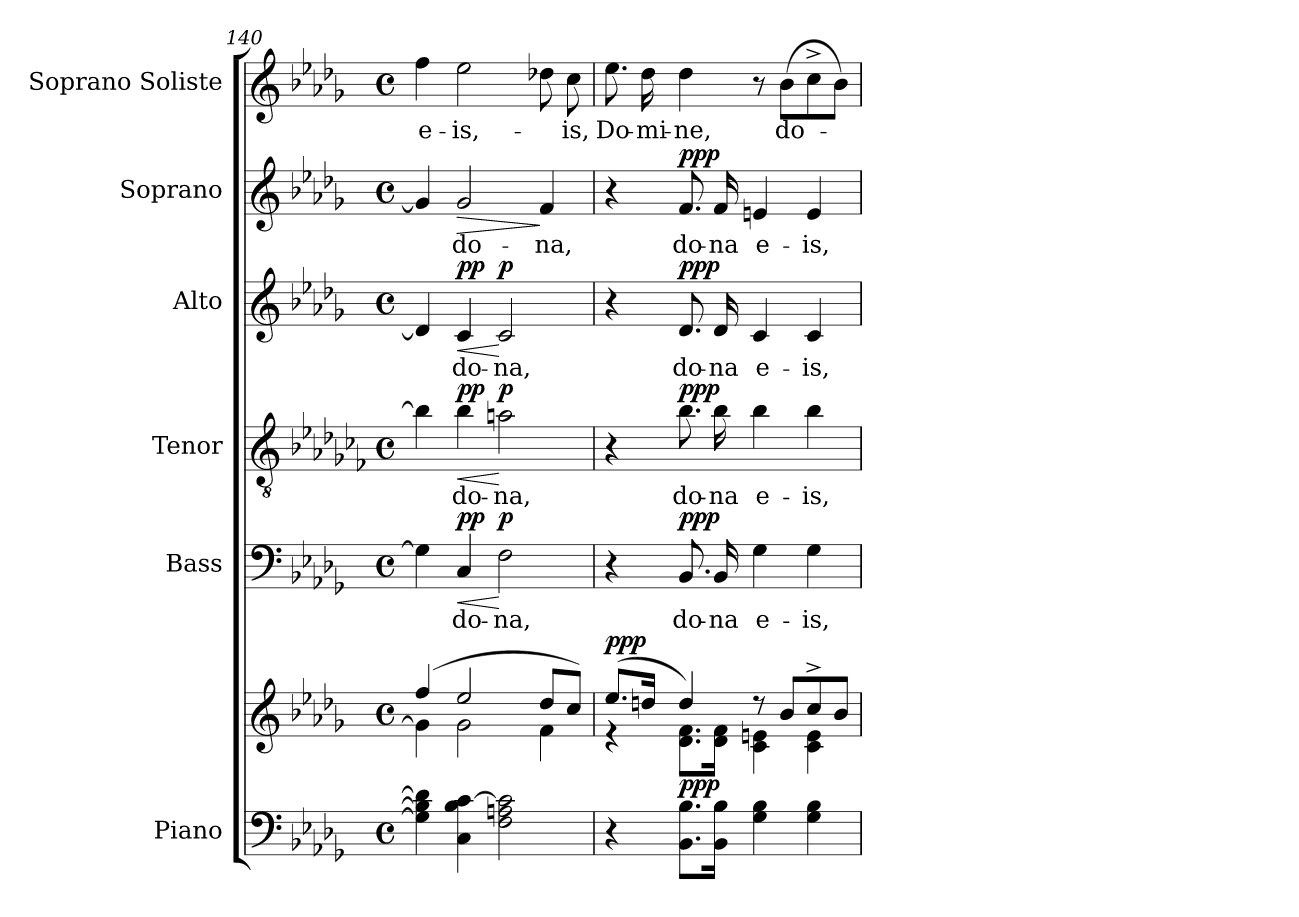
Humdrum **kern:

**kern	**kern	**dynam	**kern	**text	**dynam	**kern	**text	**dynam	**kern	**text	**dynam	**kern	**text	**dynam	**kern	**text
*part6	*part6	*part6	*part5	*part5	*part5	*part4	*part4	*part4	*part3	*part3	*part3	*part2	*part2	*part2	*part1	*part1
*staff7	*staff6	*staff6/7	*staff5	*staff5	*staff5	*staff4	*staff4	*staff4	*staff3	*staff3	*staff3	*staff2	*staff2	*staff2	*staff1	*staff1
*I"Piano	*	*	*I"Bass	*	*	*I"Tenor	*	*	*I"Alto	*	*	*I"Soprano	*	*	*I"Soprano Soliste	*
*I'Pno.	*	*	*I'B.	*	*	*I'T.	*	*	*I'A.	*	*	*I'S.	*	*	*	*
*clefF4	*clefG2	*	*clefF4	*	*	*clefGv2	*	*	*clefG2	*	*	*clefG2	*	*	*clefG2	*
*	*	*	*	*	*	*ITrd8c14	*	*	*	*	*	*	*	*	*	*
*k[b-e-a-d-g-]	*k[b-e-a-d-g-]	*	*k[b-e-a-d-g-]	*	*	*k[b-e-a-d-g-c-f-]	*	*	*k[b-e-a-d-g-]	*	*	*k[b-e-a-d-g-]	*	*	*k[b-e-a-d-g-]	*
*M4/4	*M4/4	*	*M4/4	*	*	*M4/4	*	*	*M4/4	*	*	*M4/4	*	*	*M4/4	*
*met(c)	*met(c)	*	*met(c)	*	*	*met(c)	*	*	*met(c)	*	*	*met(c)	*	*	*met(c)	*
=140	=140	=140	=140	=140	=140	=140	=140	=140	=140	=140	=140	=140	=140	=140	=140	=140
*	*^	*	*	*	*	*	*	*	*	*	*	*	*	*	*	*
4G-\] 4B-\] 4d-\]	(4ff/	4g-\]	.	4G-\]	.	.	4B-i\]	.	.	4d-/]	.	.	4g-/]	.	.	4ff\	e-
!	!	!	!	!	!	!LO:HP:b	!	!	!LO:HP:b	!	!	!LO:HP:b	!	!	!LO:HP:b	!	!
!	!	!	!	!	!	!LO:DY:n=1:a	!	!	!LO:DY:n=1:a	!	!	!LO:DY:n=1:a	!	!	!	!	!
4C\ 4B-\ [4c\	2ee-/	2g-\	.	4C/	do-	< pp	4B-i\	do-	< pp	4c/	do-	< pp	2g-/	do-	>	2ee-\	-is,-
!	!	!	!	!	!	!LO:DY:n=2:a	!	!	!LO:DY:n=2:a	!	!	!LO:DY:n=2:a	!	!	!	!	!
2F\ 2An\ 2c\]	.	.	.	2F\	-na,	[ p	2Ani\	-na,	[ p	2c/	-na,	[ p	.	.	.	.	.
.	8dd-/L	4f\	.	.	.	.	.	.	.	.	.	.	4f/	-na,	]	8dd-X\	.
.	8cc/J)	.	.	.	.	.	.	.	.	.	.	.	.	.	.	8cc\	-is,
!!LO:LB:g=z
=141	=141	=141	=141	=141	=141	=141	=141	=141	=141	=141	=141	=141	=141	=141	=141	=141	=141
!	!	!	!LO:DY:a	!	!	!	!	!	!	!	!	!	!	!	!	!	!
4r	(8.ee-/L	4r	ppp	4r	.	.	4r	.	.	4r	.	.	4r	.	.	8.ee-\	Do-
.	16ddn/Jk	.	.	.	.	.	.	.	.	.	.	.	.	.	.	16dd-\	-mi-
!	!	!	!LO:DY:a=2	!	!	!LO:DY:a	!	!	!LO:DY:a	!	!	!LO:DY:a	!	!	!LO:DY:a	!	!
8.BB-\ 8.B-\L	4dd/)	8.d-\ 8.f\L	ppp	8.BB-/	do-	ppp	8.B-i\	do-	ppp	8.d-/	do-	ppp	8.f/	do-	ppp	4dd-\	-ne,
16BB-\ 16B-\Jk	.	16d-\ 16f\Jk	.	16BB-/	-na	.	16B-i\	-na	.	16d-/	-na	.	16f/	-na	.	.	.
4G-\ 4B-\	8r	4c\ 4en\	.	4G-\	e-	.	4B-i\	e-	.	4c/	e-	.	4en/	e-	.	8r	.
.	8b-/L	.	.	.	.	.	.	.	.	.	.	.	.	.	.	(8b-\L	do-
4G-\ 4B-\	8cc^/	4c\ 4e\	.	4G-\	-is,	.	4B-i\	-is,	.	4c/	-is,	.	4e/	-is,	.	8cc^\	.
.	8b-/J	.	.	.	.	.	.	.	.	.	.	.	.	.	.	8b-\J)	.
*	*v	*v	*	*	*	*	*	*	*	*	*	*	*	*	*	*	*
=	=	=	=	=	=	=	=	=	=	=	=	=	=	=	=	=
*-	*-	*-	*-	*-	*-	*-	*-	*-	*-	*-	*-	*-	*-	*-	*-	*-
